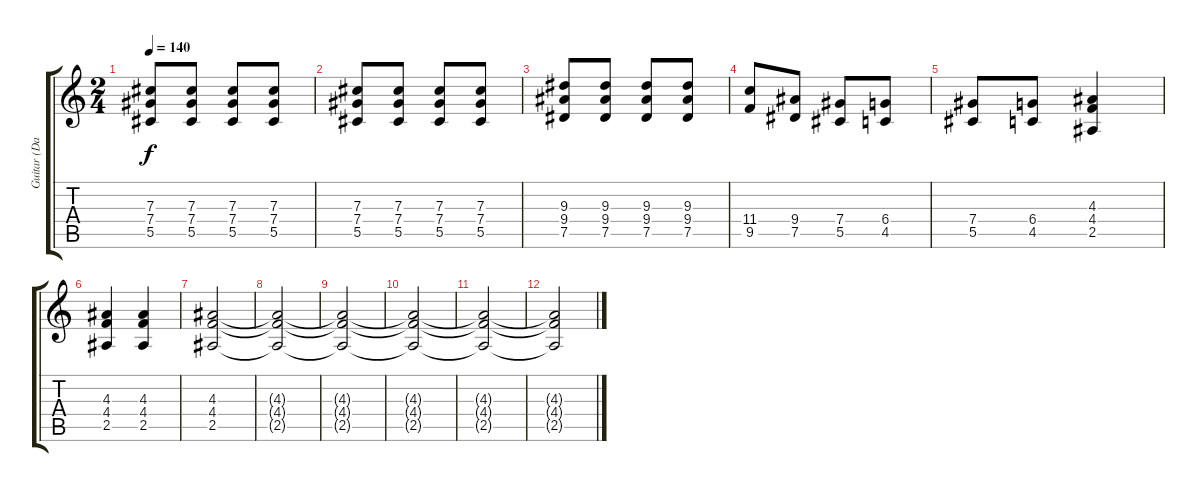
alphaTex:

\track ("Guitar (Dallas Green)" "Guitar (Da") {instrument distortionguitar}
\staff {score tabs}
\tuning (Eb4 Bb3 Gb3 Db3 Ab2 Eb2) {hide}
\ts (2 4)
\tempo 140
\clef g2
\ks c
(7.3 7.4 5.5).8{dy f} (7.3 7.4 5.5).8 (7.3 7.4 5.5).8 (7.3 7.4 5.5).8 |
(7.3 7.4 5.5).8 (7.3 7.4 5.5).8 (7.3 7.4 5.5).8 (7.3 7.4 5.5).8 |
(9.3 9.4 7.5).8 (9.3 9.4 7.5).8 (9.3 9.4 7.5).8 (9.3 9.4 7.5).8 |
(11.4 9.5).8 (9.4 7.5).8 (7.4 5.5).8 (6.4 4.5).8 |
(7.4 5.5).8 (6.4 4.5).8 (4.3 4.4 2.5).4 |
(4.3 4.4 2.5).4 (4.3 4.4 2.5).4 |
(4.3 4.4 2.5).2 |
(4.3{t} 4.4{t} 2.5{t}).2 |
(4.3{t} 4.4{t} 2.5{t}).2 |
(4.3{t} 4.4{t} 2.5{t}).2 |
(4.3{t} 4.4{t} 2.5{t}).2 |
(4.3{t} 4.4{t} 2.5{t}).2
